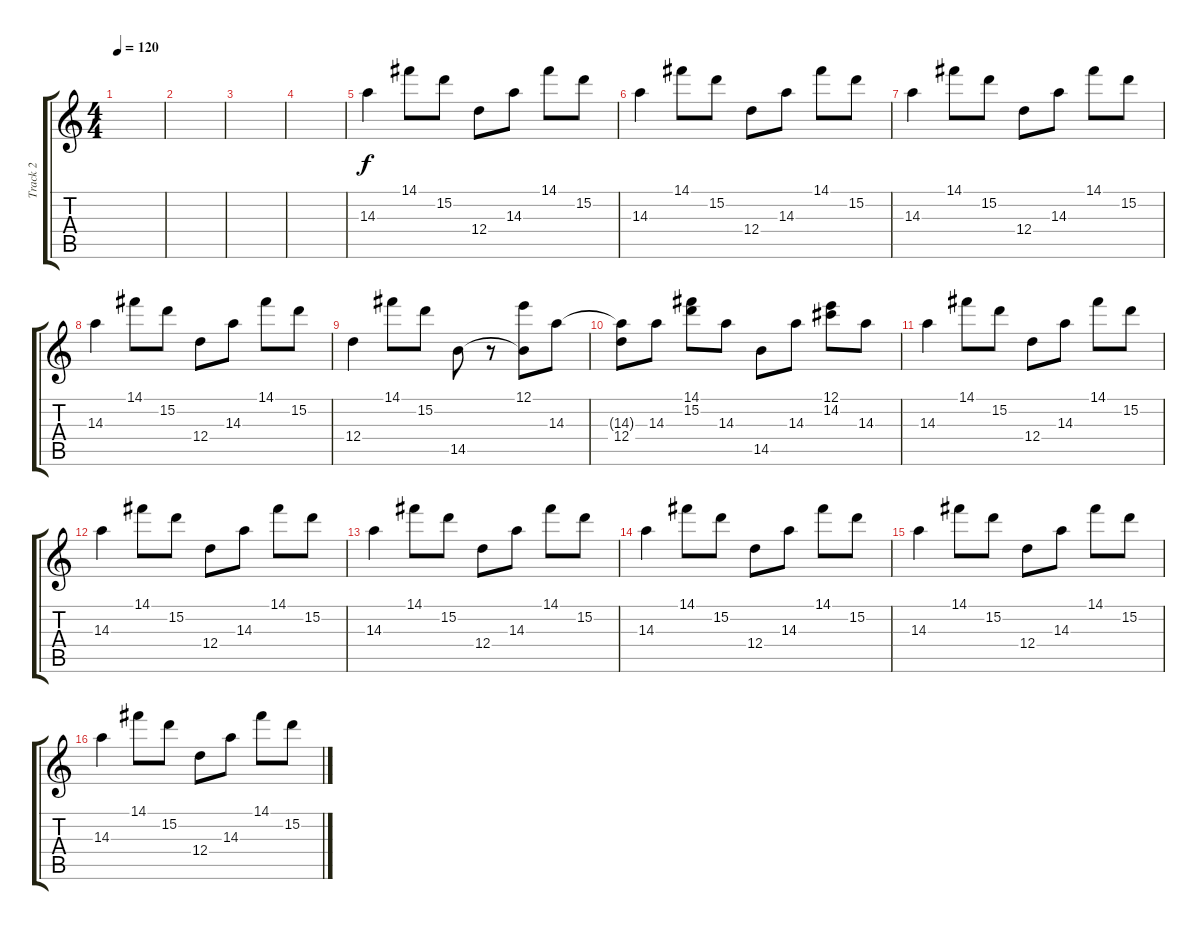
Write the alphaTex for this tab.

\track ("Track 2" "Track 2") {instrument electricguitarjazz}
\staff {score tabs}
\tuning (E4 B3 G3 D3 A2 E2) {hide}
\ts (4 4)
\tempo 120
\clef g2
\ks c
|
|
|
|
14.3.4 14.1.8 15.2.8 12.4.8 14.3.8 14.1.8 15.2.8 |
14.3.4 14.1.8 15.2.8 12.4.8 14.3.8 14.1.8 15.2.8 |
14.3.4 14.1.8 15.2.8 12.4.8 14.3.8 14.1.8 15.2.8 |
14.3.4 14.1.8 15.2.8 12.4.8 14.3.8 14.1.8 15.2.8 |
12.4.4 14.1.8 15.2.8 14.5.8 r.8 (12.1 14.5{t}).8 14.3.8 |
(14.3{t} 12.4).8 14.3.8 (14.1 15.2).8 14.3.8 14.5.8 14.3.8 (12.1 14.2).8 14.3.8 |
14.3.4 14.1.8 15.2.8 12.4.8 14.3.8 14.1.8 15.2.8 |
14.3.4 14.1.8 15.2.8 12.4.8 14.3.8 14.1.8 15.2.8 |
14.3.4 14.1.8 15.2.8 12.4.8 14.3.8 14.1.8 15.2.8 |
14.3.4 14.1.8 15.2.8 12.4.8 14.3.8 14.1.8 15.2.8 |
14.3.4 14.1.8 15.2.8 12.4.8 14.3.8 14.1.8 15.2.8 |
14.3.4 14.1.8 15.2.8 12.4.8 14.3.8 14.1.8 15.2.8
